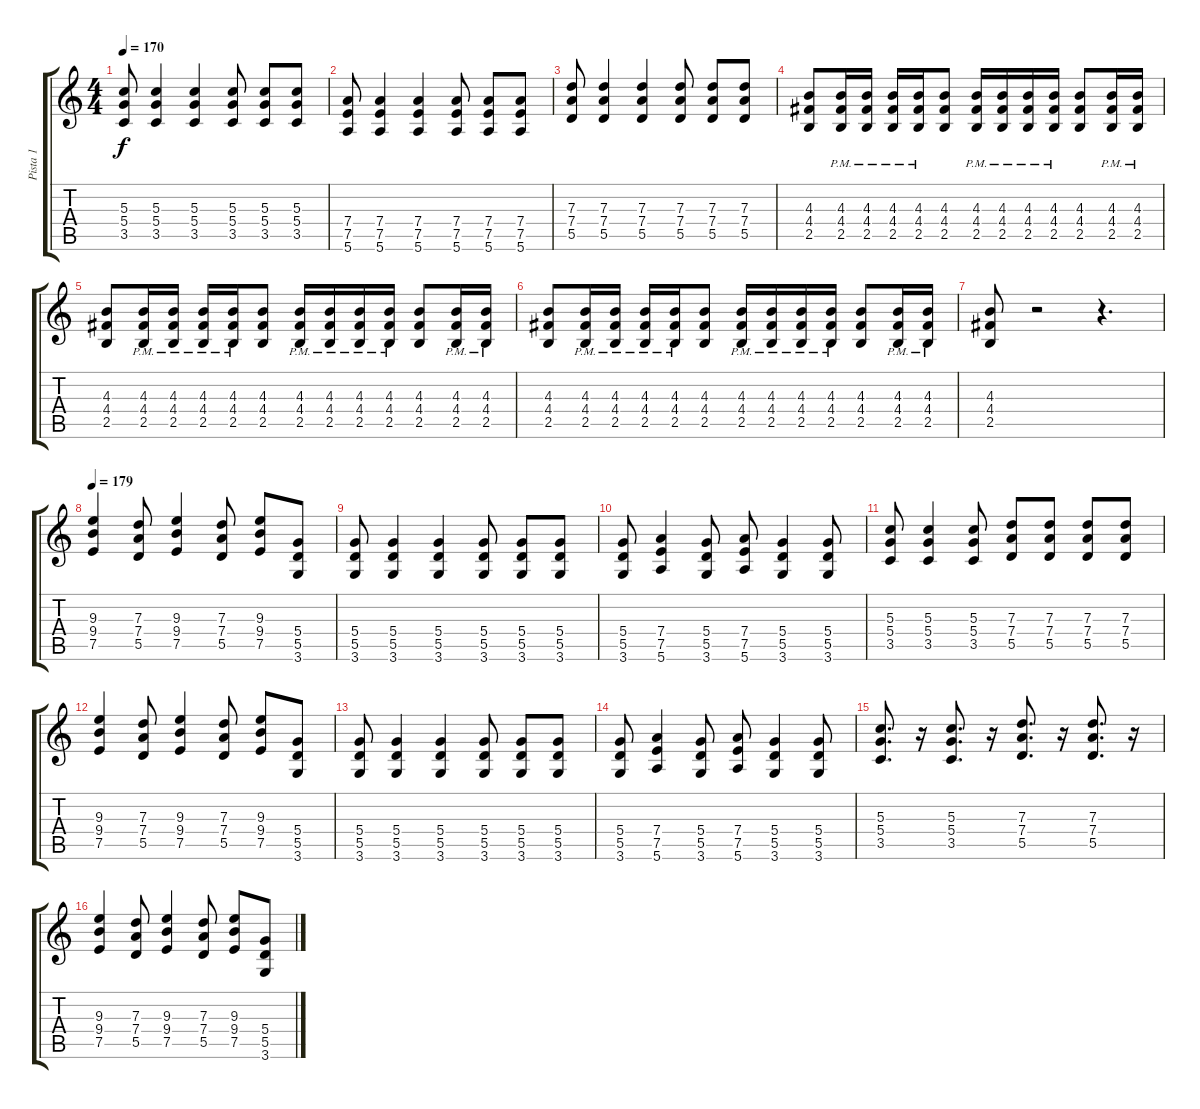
\track ("Pista 1" "Pista 1") {instrument distortionguitar}
\staff {score tabs}
\tuning (E4 B3 G3 D3 A2 E2) {hide}
\ts (4 4)
\tempo 170
\clef g2
\ks c
(5.3 5.4 3.5).8{dy f} (5.3 5.4 3.5).4 (5.3 5.4 3.5).4 (5.3 5.4 3.5).8 (5.3 5.4 3.5).8 (5.3 5.4 3.5).8 |
(7.4 7.5 5.6).8 (7.4 7.5 5.6).4 (7.4 7.5 5.6).4 (7.4 7.5 5.6).8 (7.4 7.5 5.6).8 (7.4 7.5 5.6).8 |
(7.3 7.4 5.5).8 (7.3 7.4 5.5).4 (7.3 7.4 5.5).4 (7.3 7.4 5.5).8 (7.3 7.4 5.5).8 (7.3 7.4 5.5).8 |
(4.3 4.4 2.5).8 (4.3{pm} 4.4{pm} 2.5{pm}).16 (4.3{pm} 4.4{pm} 2.5{pm}).16 (4.3{pm} 4.4{pm} 2.5{pm}).16 (4.3{pm} 4.4{pm} 2.5{pm}).16 (4.3 4.4 2.5).8 (4.3{pm} 4.4{pm} 2.5{pm}).16 (4.3{pm} 4.4{pm} 2.5{pm}).16 (4.3{pm} 4.4{pm} 2.5{pm}).16 (4.3{pm} 4.4{pm} 2.5{pm}).16 (4.3 4.4 2.5).8 (4.3{pm} 4.4{pm} 2.5{pm}).16 (4.3{pm} 4.4{pm} 2.5{pm}).16 |
(4.3 4.4 2.5).8 (4.3{pm} 4.4{pm} 2.5{pm}).16 (4.3{pm} 4.4{pm} 2.5{pm}).16 (4.3{pm} 4.4{pm} 2.5{pm}).16 (4.3{pm} 4.4{pm} 2.5{pm}).16 (4.3 4.4 2.5).8 (4.3{pm} 4.4{pm} 2.5{pm}).16 (4.3{pm} 4.4{pm} 2.5{pm}).16 (4.3{pm} 4.4{pm} 2.5{pm}).16 (4.3{pm} 4.4{pm} 2.5{pm}).16 (4.3 4.4 2.5).8 (4.3{pm} 4.4{pm} 2.5{pm}).16 (4.3{pm} 4.4{pm} 2.5{pm}).16 |
(4.3 4.4 2.5).8 (4.3{pm} 4.4{pm} 2.5{pm}).16 (4.3{pm} 4.4{pm} 2.5{pm}).16 (4.3{pm} 4.4{pm} 2.5{pm}).16 (4.3{pm} 4.4{pm} 2.5{pm}).16 (4.3 4.4 2.5).8 (4.3{pm} 4.4{pm} 2.5{pm}).16 (4.3{pm} 4.4{pm} 2.5{pm}).16 (4.3{pm} 4.4{pm} 2.5{pm}).16 (4.3{pm} 4.4{pm} 2.5{pm}).16 (4.3 4.4 2.5).8 (4.3{pm} 4.4{pm} 2.5{pm}).16 (4.3{pm} 4.4{pm} 2.5{pm}).16 |
(4.3 4.4 2.5).8 r.2 r.4{d} |
\tempo 179
(9.3 9.4 7.5).4 (7.3 7.4 5.5).8 (9.3 9.4 7.5).4 (7.3 7.4 5.5).8 (9.3 9.4 7.5).8 (5.4 5.5 3.6).8 |
(5.4 5.5 3.6).8 (5.4 5.5 3.6).4 (5.4 5.5 3.6).4 (5.4 5.5 3.6).8 (5.4 5.5 3.6).8 (5.4 5.5 3.6).8 |
(5.4 5.5 3.6).8 (7.4 7.5 5.6).4 (5.4 5.5 3.6).8 (7.4 7.5 5.6).8 (5.4 5.5 3.6).4 (5.4 5.5 3.6).8 |
(5.3 5.4 3.5).8 (5.3 5.4 3.5).4 (5.3 5.4 3.5).8 (7.3 7.4 5.5).8 (7.3 7.4 5.5).8 (7.3 7.4 5.5).8 (7.3 7.4 5.5).8 |
(9.3 9.4 7.5).4 (7.3 7.4 5.5).8 (9.3 9.4 7.5).4 (7.3 7.4 5.5).8 (9.3 9.4 7.5).8 (5.4 5.5 3.6).8 |
(5.4 5.5 3.6).8 (5.4 5.5 3.6).4 (5.4 5.5 3.6).4 (5.4 5.5 3.6).8 (5.4 5.5 3.6).8 (5.4 5.5 3.6).8 |
(5.4 5.5 3.6).8 (7.4 7.5 5.6).4 (5.4 5.5 3.6).8 (7.4 7.5 5.6).8 (5.4 5.5 3.6).4 (5.4 5.5 3.6).8 |
(5.3 5.4 3.5).8{d} r.16 (5.3 5.4 3.5).8{d} r.16 (7.3 7.4 5.5).8{d} r.16 (7.3 7.4 5.5).8{d} r.16 |
(9.3 9.4 7.5).4 (7.3 7.4 5.5).8 (9.3 9.4 7.5).4 (7.3 7.4 5.5).8 (9.3 9.4 7.5).8 (5.4 5.5 3.6).8
